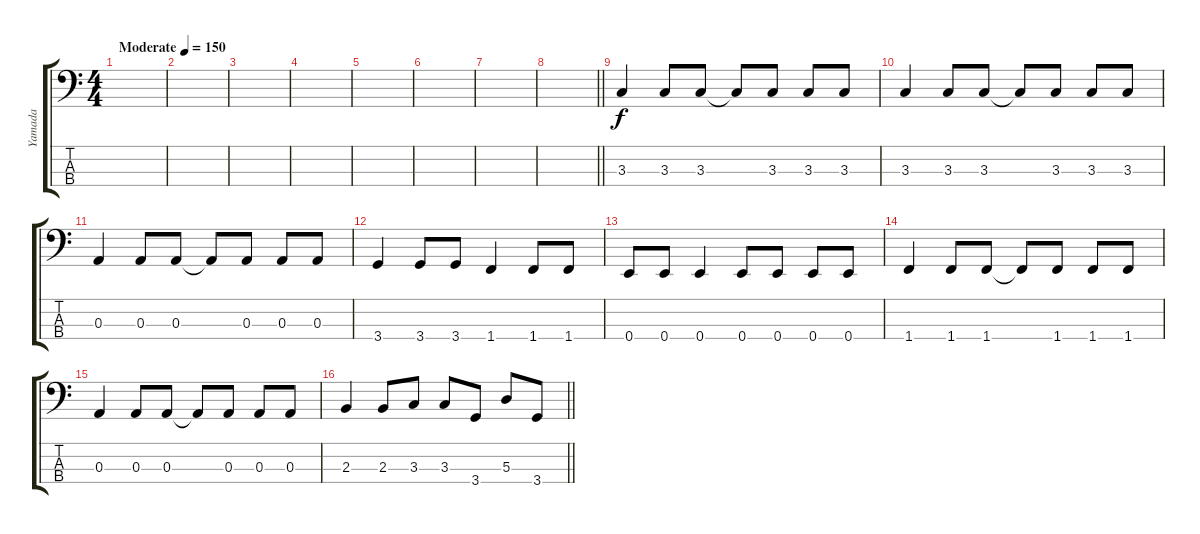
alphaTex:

\track ("Yamada" "Yamada") {instrument electricbasspick}
\staff {score tabs}
\tuning (G2 D2 A1 E1) {hide}
\ts (4 4)
\tempo (150 "Moderate")
\clef f4
\ks c
|
|
|
|
|
|
|
\barLineRight lightlight
|
3.3.4 3.3.8 3.3.8 3.3{t}.8 3.3.8 3.3.8 3.3.8 |
3.3.4 3.3.8 3.3.8 3.3{t}.8 3.3.8 3.3.8 3.3.8 |
0.3.4 0.3.8 0.3.8 0.3{t}.8 0.3.8 0.3.8 0.3.8 |
3.4.4 3.4.8 3.4.8 1.4.4 1.4.8 1.4.8 |
0.4.8 0.4.8 0.4.4 0.4.8 0.4.8 0.4.8 0.4.8 |
1.4.4 1.4.8 1.4.8 1.4{t}.8 1.4.8 1.4.8 1.4.8 |
0.3.4 0.3.8 0.3.8 0.3{t}.8 0.3.8 0.3.8 0.3.8 |
\barLineRight lightlight
2.3.4 2.3.8 3.3.8 3.3.8 3.4.8 5.3.8 3.4.8
